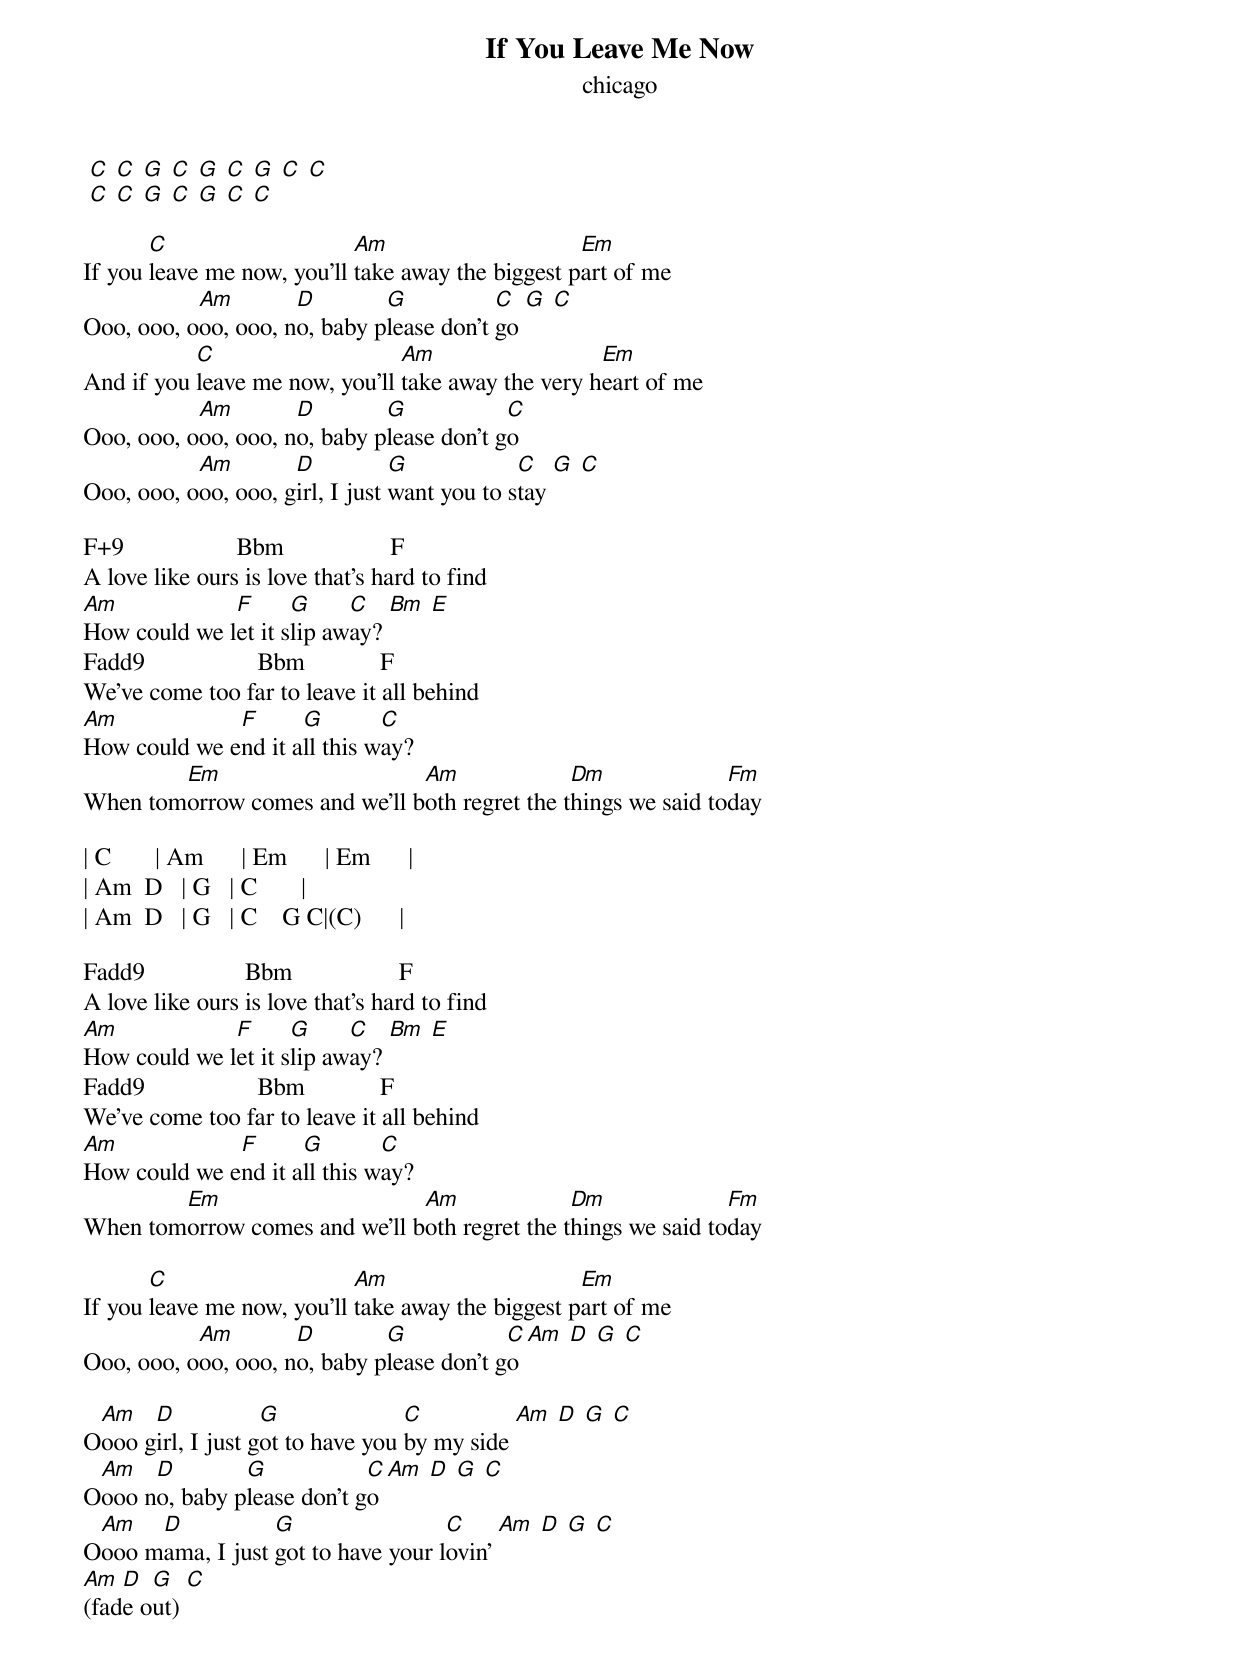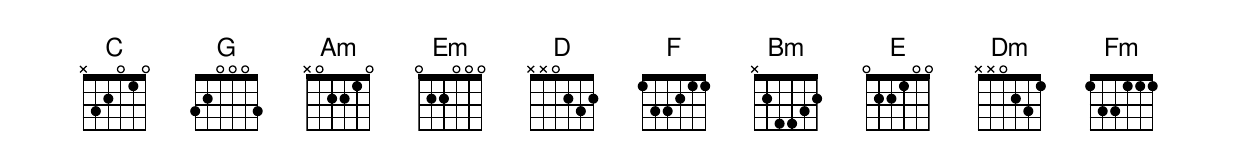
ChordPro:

{title: If You Leave Me Now}
{subtitle: chicago}
 [C] [C] [G] [C] [G] [C] [G] [C] [C]
 [C] [C] [G] [C] [G] [C] [C]

If you [C]leave me now, you'll [Am]take away the biggest p[Em]art of me
Ooo, ooo, o[Am]oo, ooo, n[D]o, baby p[G]lease don't [C]go [G] [C]
And if you [C]leave me now, you'll [Am]take away the very h[Em]eart of me
Ooo, ooo, o[Am]oo, ooo, n[D]o, baby p[G]lease don't g[C]o
Ooo, ooo, o[Am]oo, ooo, g[D]irl, I just [G]want you to s[C]tay [G] [C]

F+9                  Bbm                 F
A love like ours is love that's hard to find
[Am]How could we l[F]et it s[G]lip aw[C]ay? [Bm] [E]
Fadd9                  Bbm            F
We've come too far to leave it all behind
[Am]How could we e[F]nd it a[G]ll this w[C]ay?
When tom[Em]orrow comes and we'll b[Am]oth regret the t[Dm]hings we said to[Fm]day

| C       | Am      | Em      | Em      |
| Am  D   | G   | C       |
| Am  D   | G   | C    G C|(C)      |

Fadd9                Bbm                 F
A love like ours is love that's hard to find
[Am]How could we l[F]et it s[G]lip aw[C]ay? [Bm] [E]
Fadd9                  Bbm            F
We've come too far to leave it all behind
[Am]How could we e[F]nd it a[G]ll this w[C]ay?
When tom[Em]orrow comes and we'll b[Am]oth regret the t[Dm]hings we said to[Fm]day

If you [C]leave me now, you'll [Am]take away the biggest p[Em]art of me
Ooo, ooo, o[Am]oo, ooo, n[D]o, baby p[G]lease don't g[C]o [Am] [D] [G] [C]

O[Am]ooo g[D]irl, I just g[G]ot to have you [C]by my side [Am] [D] [G] [C]
O[Am]ooo n[D]o, baby p[G]lease don't g[C]o [Am] [D] [G] [C]
O[Am]ooo m[D]ama, I just [G]got to have your l[C]ovin' [Am] [D] [G] [C]
[Am](fad[D]e o[G]ut) [C]
